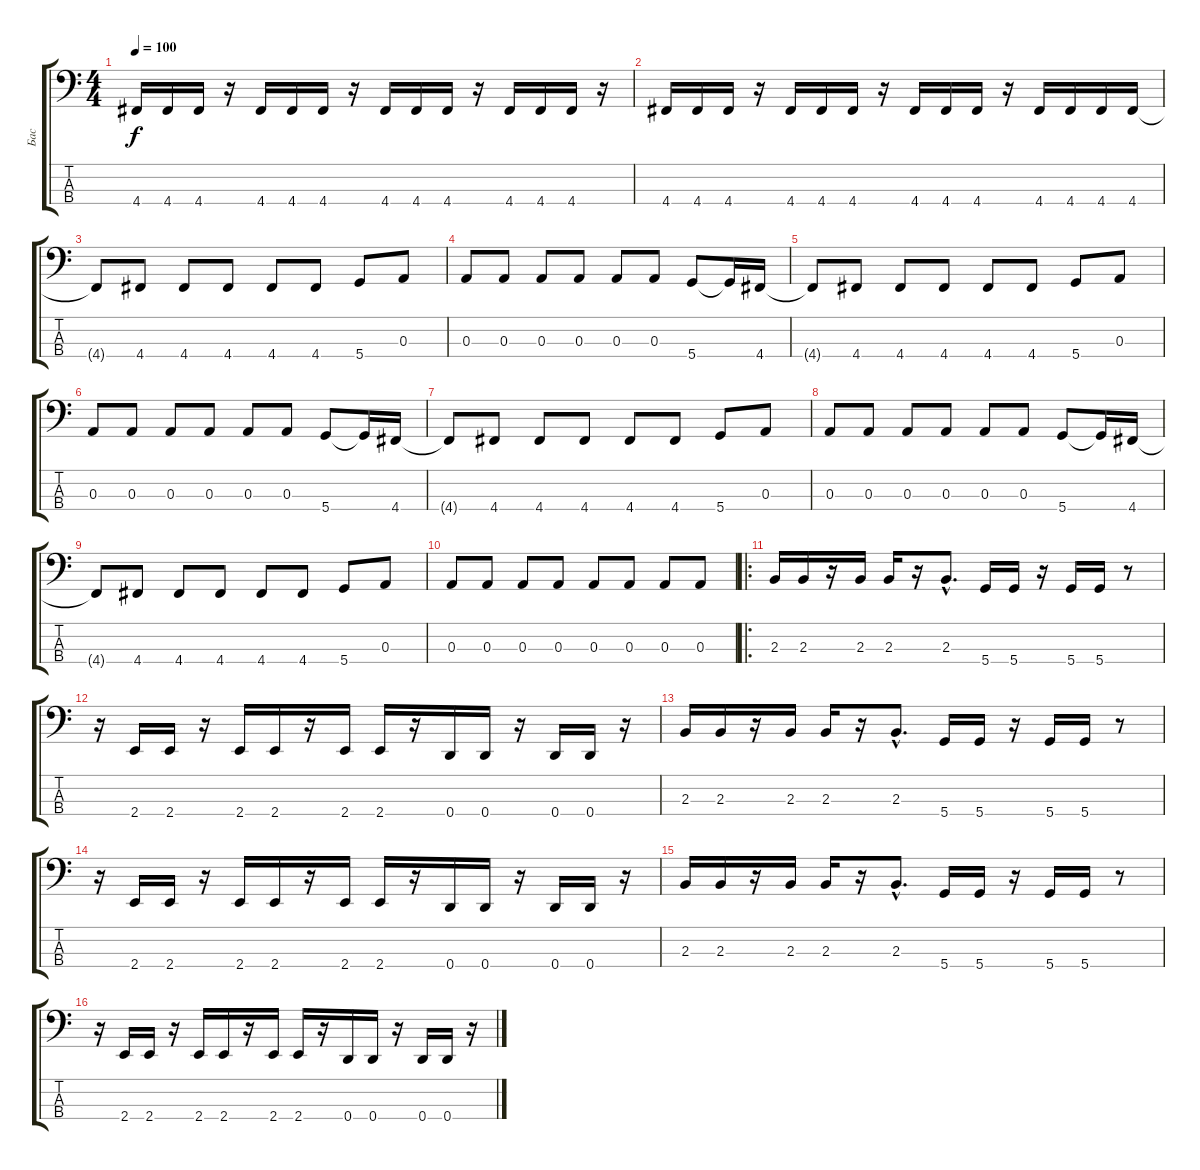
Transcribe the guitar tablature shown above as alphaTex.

\track ("Бас" "Бас") {instrument electricbassfinger}
\staff {score tabs}
\tuning (G2 D2 A1 D1) {hide}
\ts (4 4)
\tempo 100
\clef f4
\ks c
4.4.16{dy f instrument electricbassfinger} 4.4.16 4.4.16 r.16 4.4.16 4.4.16 4.4.16 r.16 4.4.16 4.4.16 4.4.16 r.16 4.4.16 4.4.16 4.4.16 r.16 |
4.4.16 4.4.16 4.4.16 r.16 4.4.16 4.4.16 4.4.16 r.16 4.4.16 4.4.16 4.4.16 r.16 4.4.16 4.4.16 4.4.16 4.4.16 |
4.4{t}.8 4.4.8 4.4.8 4.4.8 4.4.8 4.4.8 5.4.8 0.3.8 |
0.3.8 0.3.8 0.3.8 0.3.8 0.3.8 0.3.8 5.4.8 5.4{t}.16 4.4.16 |
4.4{t}.8 4.4.8 4.4.8 4.4.8 4.4.8 4.4.8 5.4.8 0.3.8 |
0.3.8 0.3.8 0.3.8 0.3.8 0.3.8 0.3.8 5.4.8 5.4{t}.16 4.4.16 |
4.4{t}.8 4.4.8 4.4.8 4.4.8 4.4.8 4.4.8 5.4.8 0.3.8 |
0.3.8 0.3.8 0.3.8 0.3.8 0.3.8 0.3.8 5.4.8 5.4{t}.16 4.4.16 |
4.4{t}.8 4.4.8 4.4.8 4.4.8 4.4.8 4.4.8 5.4.8 0.3.8 |
0.3.8 0.3.8 0.3.8 0.3.8 0.3.8 0.3.8 0.3.8 0.3.8 |
\ro
2.3.16 2.3.16 r.16 2.3.16 2.3.16 r.16 2.3{hac}.8{d} 5.4.16 5.4.16 r.16 5.4.16 5.4.16 r.8 |
r.16 2.4.16 2.4.16 r.16 2.4.16 2.4.16 r.16 2.4.16 2.4.16 r.16 0.4.16 0.4.16 r.16 0.4.16 0.4.16 r.16 |
2.3.16 2.3.16 r.16 2.3.16 2.3.16 r.16 2.3{hac}.8{d} 5.4.16 5.4.16 r.16 5.4.16 5.4.16 r.8 |
r.16 2.4.16 2.4.16 r.16 2.4.16 2.4.16 r.16 2.4.16 2.4.16 r.16 0.4.16 0.4.16 r.16 0.4.16 0.4.16 r.16 |
2.3.16 2.3.16 r.16 2.3.16 2.3.16 r.16 2.3{hac}.8{d} 5.4.16 5.4.16 r.16 5.4.16 5.4.16 r.8 |
r.16 2.4.16 2.4.16 r.16 2.4.16 2.4.16 r.16 2.4.16 2.4.16 r.16 0.4.16 0.4.16 r.16 0.4.16 0.4.16 r.16
